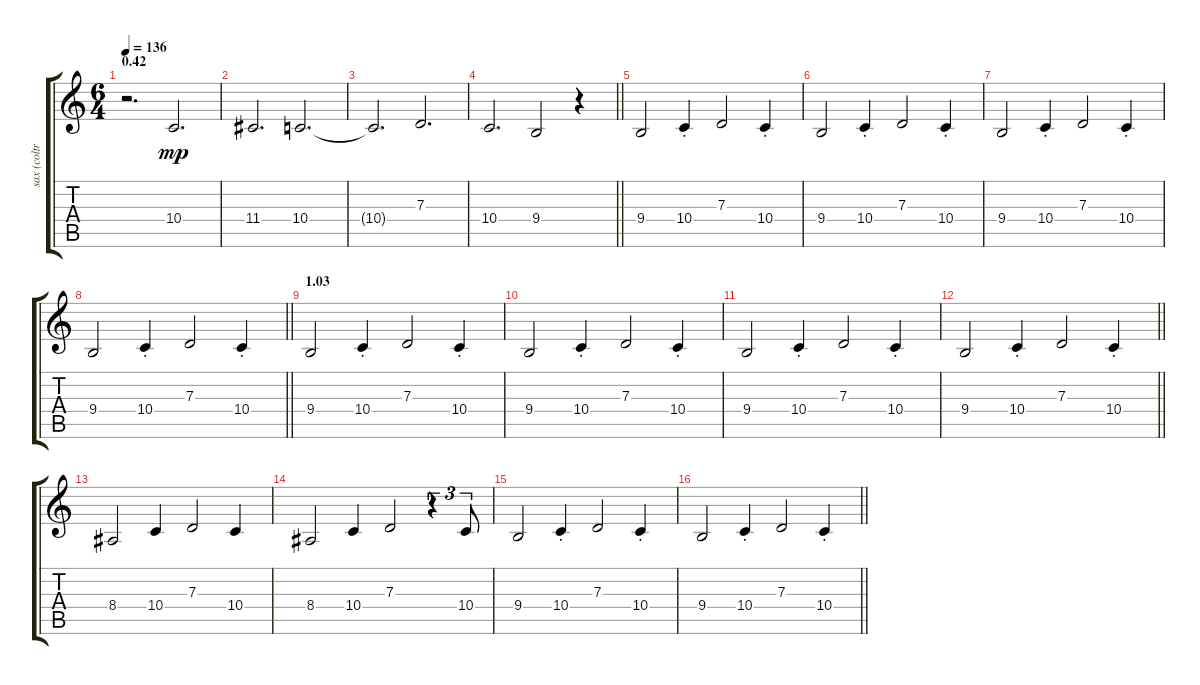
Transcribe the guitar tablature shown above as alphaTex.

\track ("sax (coltrane)" "sax (coltr") {instrument tenorsax}
\staff {score tabs}
\tuning (E4 B3 G3 D3 A2 E2) {hide}
\ts (6 4)
\section ("" "0.42")
\tempo 136
\clef g2
\ks c
r.2{d dy mp} 10.4.2{d} |
11.4.2{d} 10.4.2{d} |
10.4{t}.2{d} 7.3.2{d} |
\barLineRight lightlight
10.4.2{d} 9.4.2 r.4 |
9.4.2 10.4{st}.4 7.3.2 10.4{st}.4 |
9.4.2 10.4{st}.4 7.3.2 10.4{st}.4 |
9.4.2 10.4{st}.4 7.3.2 10.4{st}.4 |
\barLineRight lightlight
9.4.2 10.4{st}.4 7.3.2 10.4{st}.4 |
\section ("" "1.03")
9.4.2 10.4{st}.4 7.3.2 10.4{st}.4 |
9.4.2 10.4{st}.4 7.3.2 10.4{st}.4 |
9.4.2 10.4{st}.4 7.3.2 10.4{st}.4 |
\barLineRight lightlight
9.4.2 10.4{st}.4 7.3.2 10.4{st}.4 |
8.4.2 10.4.4 7.3.2 10.4.4 |
8.4.2 10.4.4 7.3.2 r.4{tu (3 2)} 10.4.8{tu (3 2)} |
9.4.2 10.4{st}.4 7.3.2 10.4{st}.4 |
\barLineRight lightlight
9.4.2 10.4{st}.4 7.3.2 10.4{st}.4
